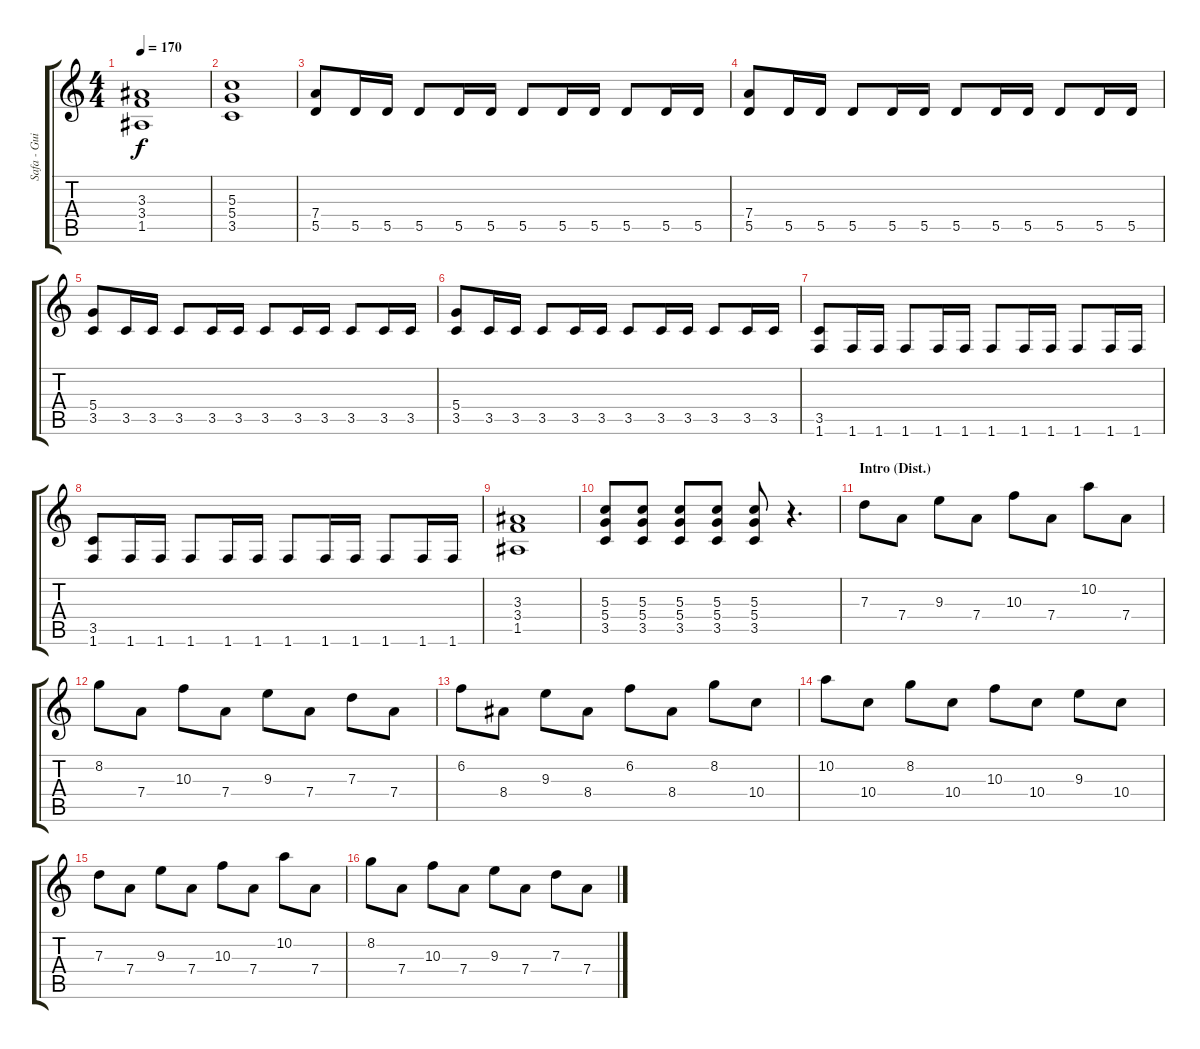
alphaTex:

\track ("Safa - Guitar 1" "Safa - Gui") {instrument distortionguitar}
\staff {score tabs}
\tuning (E4 B3 G3 D3 A2 E2) {hide}
\ts (4 4)
\tempo 170
\clef g2
\ks c
(3.3 3.4 1.5).1{dy f} |
(5.3 5.4 3.5).1 |
(7.4 5.5).8 5.5.16 5.5.16 5.5.8 5.5.16 5.5.16 5.5.8 5.5.16 5.5.16 5.5.8 5.5.16 5.5.16 |
(7.4 5.5).8 5.5.16 5.5.16 5.5.8 5.5.16 5.5.16 5.5.8 5.5.16 5.5.16 5.5.8 5.5.16 5.5.16 |
(5.4 3.5).8 3.5.16 3.5.16 3.5.8 3.5.16 3.5.16 3.5.8 3.5.16 3.5.16 3.5.8 3.5.16 3.5.16 |
(5.4 3.5).8 3.5.16 3.5.16 3.5.8 3.5.16 3.5.16 3.5.8 3.5.16 3.5.16 3.5.8 3.5.16 3.5.16 |
(3.5 1.6).8 1.6.16 1.6.16 1.6.8 1.6.16 1.6.16 1.6.8 1.6.16 1.6.16 1.6.8 1.6.16 1.6.16 |
(3.5 1.6).8 1.6.16 1.6.16 1.6.8 1.6.16 1.6.16 1.6.8 1.6.16 1.6.16 1.6.8 1.6.16 1.6.16 |
(3.3 3.4 1.5).1 |
(5.3 5.4 3.5).8 (5.3 5.4 3.5).8 (5.3 5.4 3.5).8 (5.3 5.4 3.5).8 (5.3 5.4 3.5).8 r.4{d} |
\section ("" "Intro (Dist.)")
7.3.8{instrument distortionguitar} 7.4.8 9.3.8 7.4.8 10.3.8 7.4.8 10.2.8 7.4.8 |
8.2.8 7.4.8 10.3.8 7.4.8 9.3.8 7.4.8 7.3.8 7.4.8 |
6.2.8 8.4.8 9.3.8 8.4.8 6.2.8 8.4.8 8.2.8 10.4.8 |
10.2.8 10.4.8 8.2.8 10.4.8 10.3.8 10.4.8 9.3.8 10.4.8 |
7.3.8 7.4.8 9.3.8 7.4.8 10.3.8 7.4.8 10.2.8 7.4.8 |
8.2.8 7.4.8 10.3.8 7.4.8 9.3.8 7.4.8 7.3.8 7.4.8
